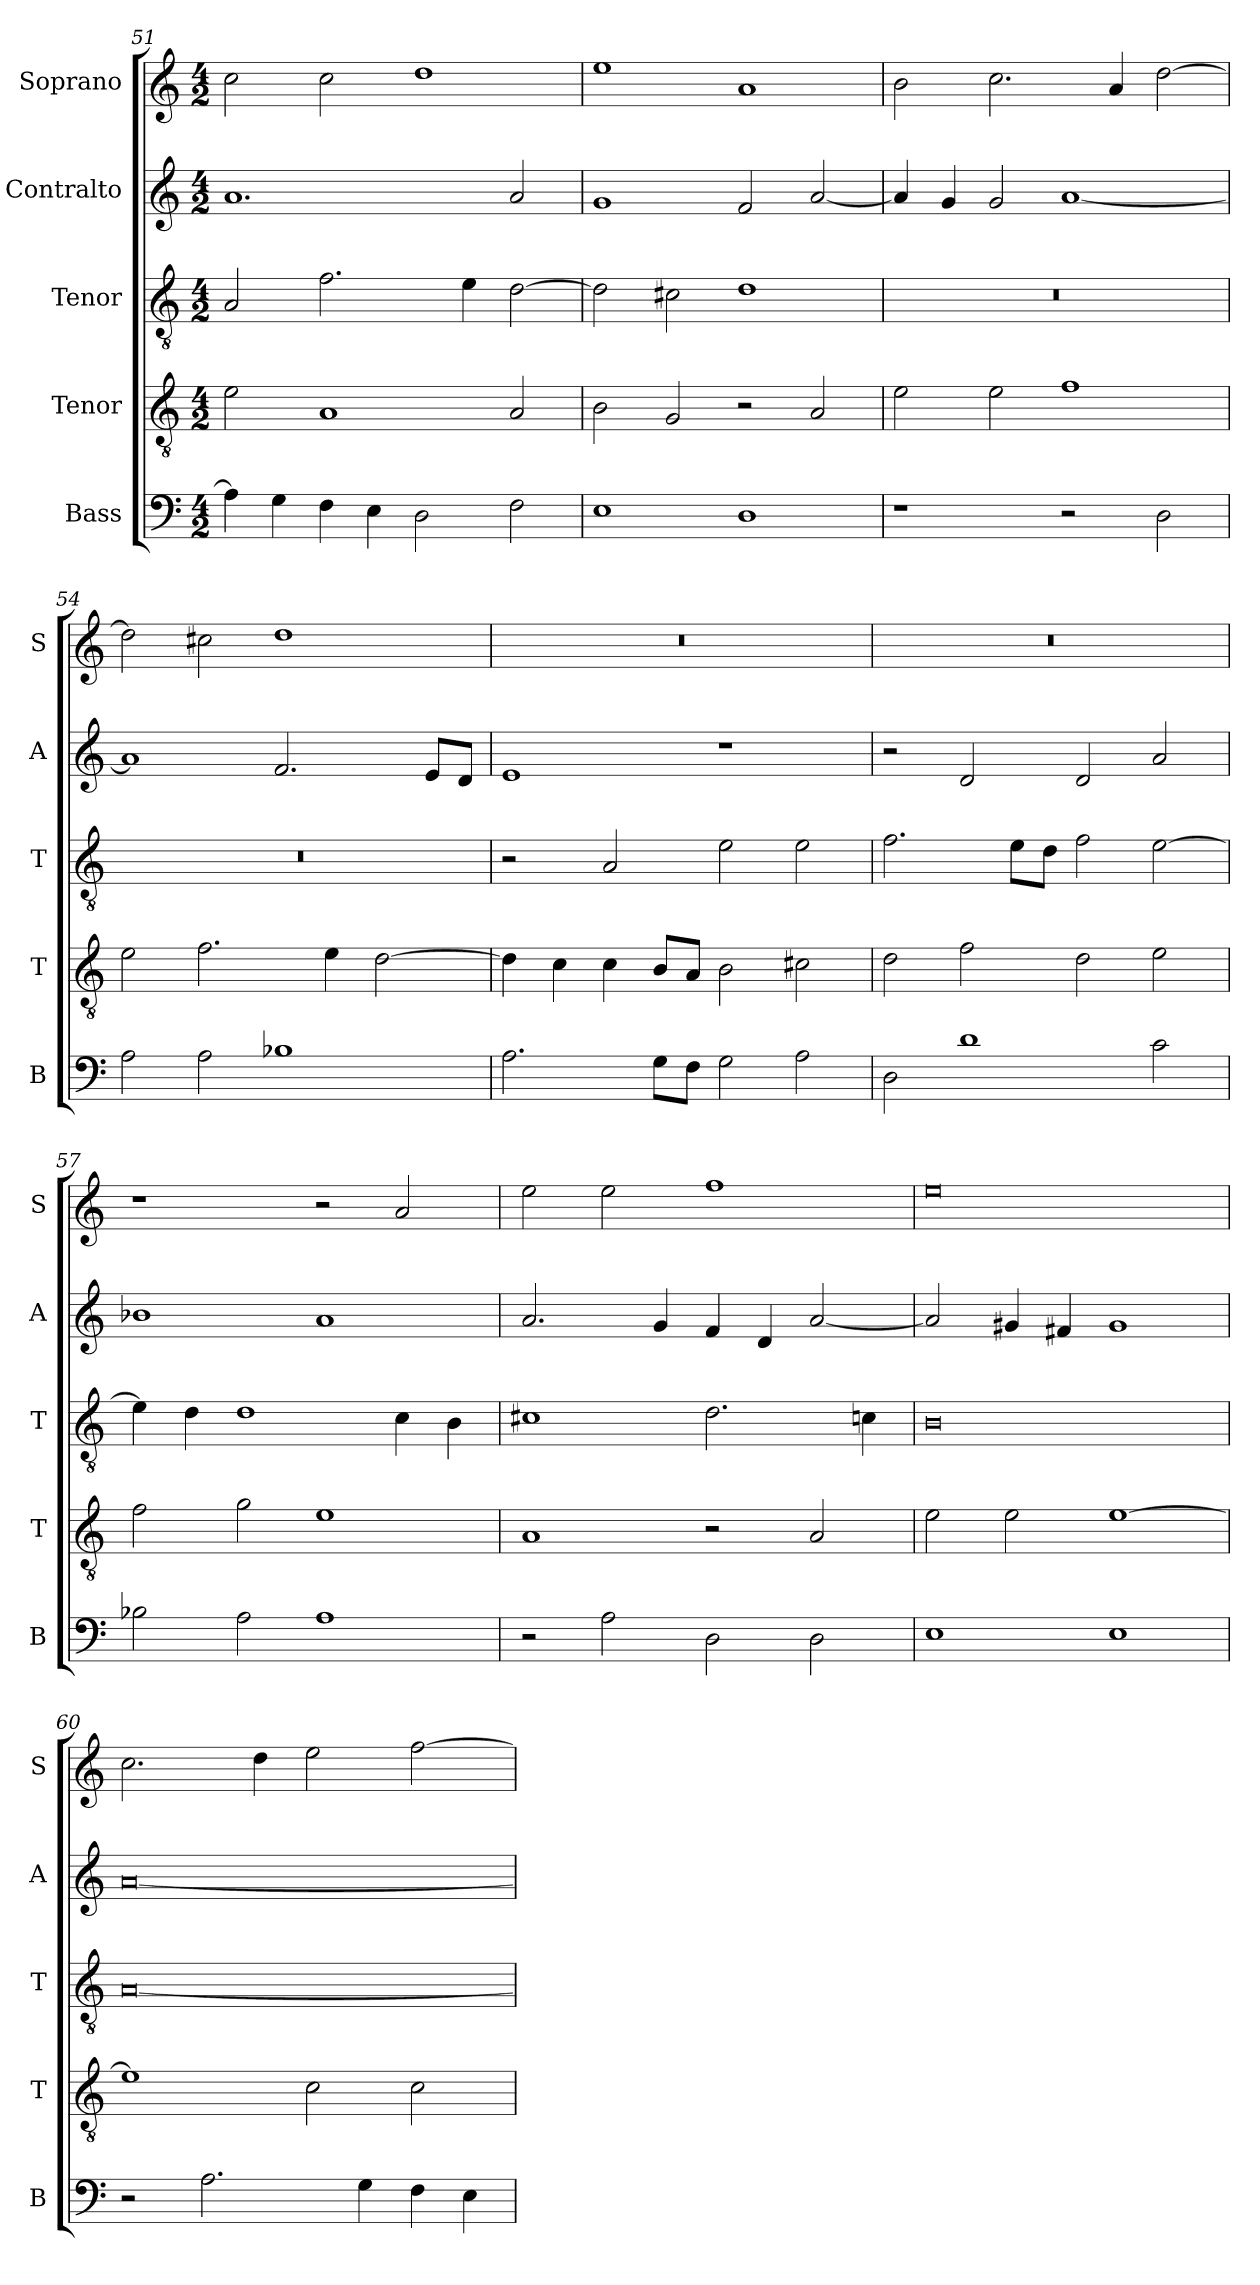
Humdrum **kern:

**kern	**kern	**kern	**kern	**kern
*part5	*part4	*part3	*part2	*part1
*staff5	*staff4	*staff3	*staff2	*staff1
*I"Bass	*I"Tenor	*I"Tenor	*I"Contralto	*I"Soprano
*I'B	*I'T	*I'T	*I'A	*I'S
*clefF4	*clefGv2	*clefGv2	*clefG2	*clefG2
*k[]	*k[]	*k[]	*k[]	*k[]
*D:dor	*D:dor	*D:dor	*D:dor	*D:dor
*M4/2	*M4/2	*M4/2	*M4/2	*M4/2
=51	=51	=51	=51	=51
4A]	2e	2A	1.a	2cc
4G	.	.	.	.
4F	1A	2.f	.	2cc
4E	.	.	.	.
2D	.	.	.	1dd
.	.	4e	.	.
2F	2A	[2d	2a	.
=52	=52	=52	=52	=52
1E	2B	2d]	1g	1ee
.	2G	2c#X	.	.
1D	2r	1d	2f	1a
.	2A	.	[2a	.
=53	=53	=53	=53	=53
1r	2e	0r	4a]	2b
.	.	.	4g	.
.	2e	.	2g	2.cc
2r	1f	.	[1a	.
.	.	.	.	4a
2D	.	.	.	[2dd
=54	=54	=54	=54	=54
2A	2e	0r	1a]	2dd]
2A	2.f	.	.	2cc#X
1B-X	.	.	2.f	1dd
.	4e	.	.	.
.	[2d	.	.	.
.	.	.	8e/L	.
.	.	.	8d/J	.
=55	=55	=55	=55	=55
2.A	4d]	2r	1e	0r
.	4c	.	.	.
.	4c	2A	.	.
8G\L	8B/L	.	.	.
8F\J	8A/J	.	.	.
2G	2B	2e	1r	.
2A	2c#X	2e	.	.
=56	=56	=56	=56	=56
2D	2d	2.f	2r	0r
1d	2f	.	2d	.
.	.	8e\L	.	.
.	.	8d\J	.	.
.	2d	2f	2d	.
2c	2e	[2e	2a	.
=57	=57	=57	=57	=57
2B-X	2f	4e]	1b-X	1r
.	.	4d	.	.
2A	2g	1d	.	.
1A	1e	.	1a	2r
.	.	4c	.	2a
.	.	4B	.	.
=58	=58	=58	=58	=58
2r	1A	1c#X	2.a	2ee
2A	.	.	.	2ee
.	.	.	4g	.
2D	2r	2.d	4f	1ff
.	.	.	4d	.
2D	2A	.	[2a	.
.	.	4cn	.	.
=59	=59	=59	=59	=59
1E	2e	0B	2a]	0ee
.	2e	.	4g#X	.
.	.	.	4f#X	.
1E	[1e	.	1g#	.
=60	=60	=60	=60	=60
2r	1e]	[0A	[0a	2.cc
2.A	.	.	.	.
.	.	.	.	4dd
.	2c	.	.	2ee
4G	.	.	.	.
4F	2c	.	.	[2ff
4E	.	.	.	.
=	=	=	=	=
*-	*-	*-	*-	*-
